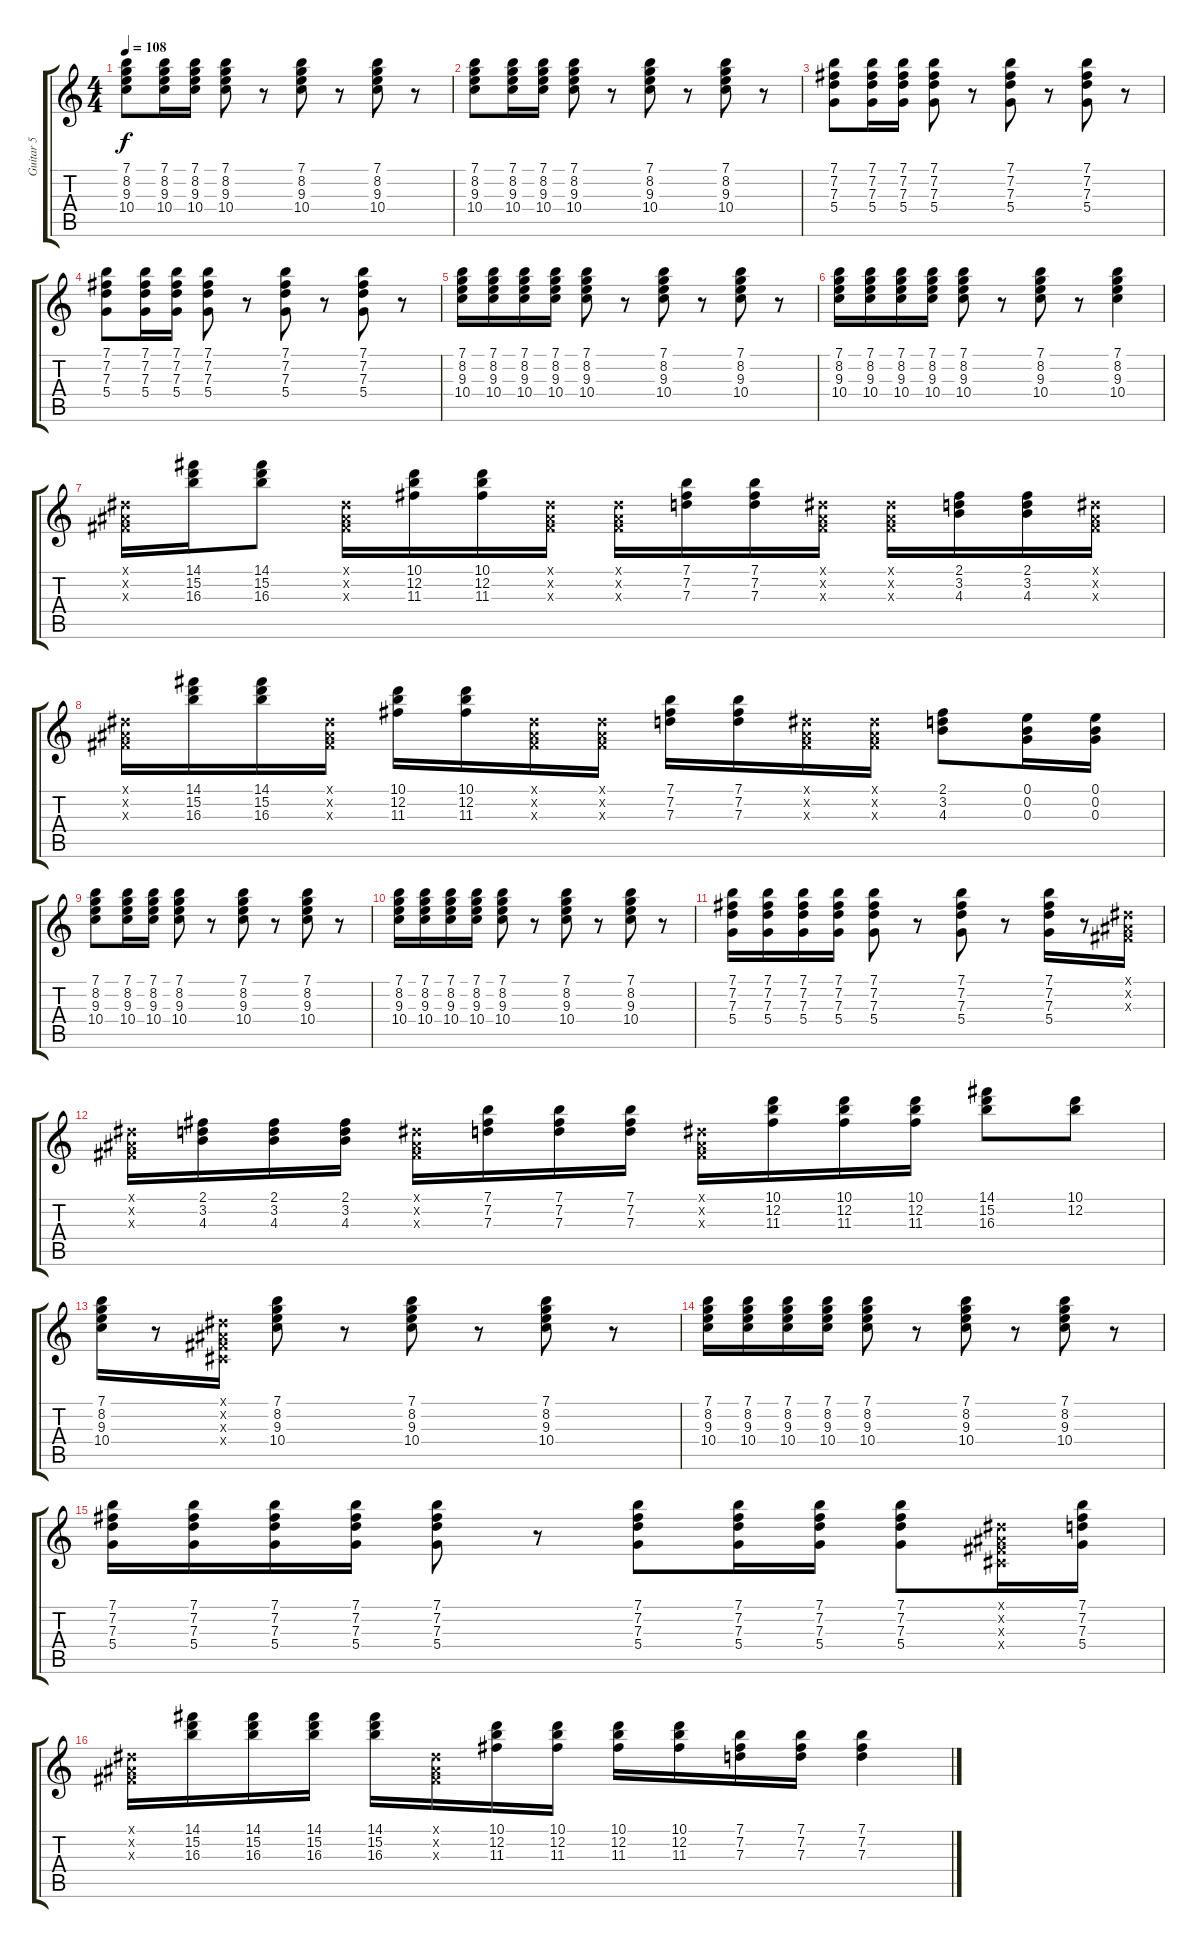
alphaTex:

\track ("Guitar 5" "Guitar 5") {instrument distortionguitar}
\staff {score tabs}
\tuning (E4 B3 G3 D3 A2 E2) {hide}
\ts (4 4)
\tempo 108
\clef g2
\ks c
(7.1 8.2 9.3 10.4).8{dy f} (7.1 8.2 9.3 10.4).16 (7.1 8.2 9.3 10.4).16 (7.1 8.2 9.3 10.4).8 r.8 (7.1 8.2 9.3 10.4).8 r.8 (7.1 8.2 9.3 10.4).8 r.8 |
(7.1 8.2 9.3 10.4).8 (7.1 8.2 9.3 10.4).16 (7.1 8.2 9.3 10.4).16 (7.1 8.2 9.3 10.4).8 r.8 (7.1 8.2 9.3 10.4).8 r.8 (7.1 8.2 9.3 10.4).8 r.8 |
(7.1 7.2 7.3 5.4).8 (7.1 7.2 7.3 5.4).16 (7.1 7.2 7.3 5.4).16 (7.1 7.2 7.3 5.4).8 r.8 (7.1 7.2 7.3 5.4).8 r.8 (7.1 7.2 7.3 5.4).8 r.8 |
(7.1 7.2 7.3 5.4).8 (7.1 7.2 7.3 5.4).16 (7.1 7.2 7.3 5.4).16 (7.1 7.2 7.3 5.4).8 r.8 (7.1 7.2 7.3 5.4).8 r.8 (7.1 7.2 7.3 5.4).8 r.8 |
(7.1 8.2 9.3 10.4).16 (7.1 8.2 9.3 10.4).16 (7.1 8.2 9.3 10.4).16 (7.1 8.2 9.3 10.4).16 (7.1 8.2 9.3 10.4).8 r.8 (7.1 8.2 9.3 10.4).8 r.8 (7.1 8.2 9.3 10.4).8 r.8 |
(7.1 8.2 9.3 10.4).16 (7.1 8.2 9.3 10.4).16 (7.1 8.2 9.3 10.4).16 (7.1 8.2 9.3 10.4).16 (7.1 8.2 9.3 10.4).8 r.8 (7.1 8.2 9.3 10.4).8 r.8 (7.1 8.2 9.3 10.4).4 |
(-1.1{x} -1.2{x} -1.3{x}).16 (14.1 15.2 16.3).16 (14.1 15.2 16.3).8 (-1.1{x} -1.2{x} -1.3{x}).16 (10.1 12.2 11.3).16 (10.1 12.2 11.3).16 (-1.1{x} -1.2{x} -1.3{x}).16 (-1.1{x} -1.2{x} -1.3{x}).16 (7.1 7.2 7.3).16 (7.1 7.2 7.3).16 (-1.1{x} -1.2{x} -1.3{x}).16 (-1.1{x} -1.2{x} -1.3{x}).16 (2.1 3.2 4.3).16 (2.1 3.2 4.3).16 (-1.1{x} -1.2{x} -1.3{x}).16 |
(-1.1{x} -1.2{x} -1.3{x}).16 (14.1 15.2 16.3).16 (14.1 15.2 16.3).16 (-1.1{x} -1.2{x} -1.3{x}).16 (10.1 12.2 11.3).16 (10.1 12.2 11.3).16 (-1.1{x} -1.2{x} -1.3{x}).16 (-1.1{x} -1.2{x} -1.3{x}).16 (7.1 7.2 7.3).16 (7.1 7.2 7.3).16 (-1.1{x} -1.2{x} -1.3{x}).16 (-1.1{x} -1.2{x} -1.3{x}).16 (2.1 3.2 4.3).8 (0.1 0.2 0.3).16 (0.1 0.2 0.3).16 |
(7.1 8.2 9.3 10.4).8 (7.1 8.2 9.3 10.4).16 (7.1 8.2 9.3 10.4).16 (7.1 8.2 9.3 10.4).8 r.8 (7.1 8.2 9.3 10.4).8 r.8 (7.1 8.2 9.3 10.4).8 r.8 |
(7.1 8.2 9.3 10.4).16 (7.1 8.2 9.3 10.4).16 (7.1 8.2 9.3 10.4).16 (7.1 8.2 9.3 10.4).16 (7.1 8.2 9.3 10.4).8 r.8 (7.1 8.2 9.3 10.4).8 r.8 (7.1 8.2 9.3 10.4).8 r.8 |
(7.1 7.2 7.3 5.4).16 (7.1 7.2 7.3 5.4).16 (7.1 7.2 7.3 5.4).16 (7.1 7.2 7.3 5.4).16 (7.1 7.2 7.3 5.4).8 r.8 (7.1 7.2 7.3 5.4).8 r.8 (7.1 7.2 7.3 5.4).16 r.8 (-1.1{x} -1.2{x} -1.3{x}).16 |
(-1.1{x} -1.2{x} -1.3{x}).16 (2.1 3.2 4.3).16 (2.1 3.2 4.3).16 (2.1 3.2 4.3).16 (-1.1{x} -1.2{x} -1.3{x}).16 (7.1 7.2 7.3).16 (7.1 7.2 7.3).16 (7.1 7.2 7.3).16 (-1.1{x} -1.2{x} -1.3{x}).16 (10.1 12.2 11.3).16 (10.1 12.2 11.3).16 (10.1 12.2 11.3).16 (14.1 15.2 16.3).8 (10.1 12.2).8 |
(7.1 8.2 9.3 10.4).16 r.8 (-1.1{x} -1.2{x} -1.3{x} -1.4{x}).16 (7.1 8.2 9.3 10.4).8 r.8 (7.1 8.2 9.3 10.4).8 r.8 (7.1 8.2 9.3 10.4).8 r.8 |
(7.1 8.2 9.3 10.4).16 (7.1 8.2 9.3 10.4).16 (7.1 8.2 9.3 10.4).16 (7.1 8.2 9.3 10.4).16 (7.1 8.2 9.3 10.4).8 r.8 (7.1 8.2 9.3 10.4).8 r.8 (7.1 8.2 9.3 10.4).8 r.8 |
(7.1 7.2 7.3 5.4).16 (7.1 7.2 7.3 5.4).16 (7.1 7.2 7.3 5.4).16 (7.1 7.2 7.3 5.4).16 (7.1 7.2 7.3 5.4).8 r.8 (7.1 7.2 7.3 5.4).8 (7.1 7.2 7.3 5.4).16 (7.1 7.2 7.3 5.4).16 (7.1 7.2 7.3 5.4).8 (-1.1{x} -1.2{x} -1.3{x} -1.4{x}).16 (7.1 7.2 7.3 5.4).16 |
(-1.1{x} -1.2{x} -1.3{x}).16 (14.1 15.2 16.3).16 (14.1 15.2 16.3).16 (14.1 15.2 16.3).16 (14.1 15.2 16.3).16 (-1.1{x} -1.2{x} -1.3{x}).16 (10.1 12.2 11.3).16 (10.1 12.2 11.3).16 (10.1 12.2 11.3).16 (10.1 12.2 11.3).16 (7.1 7.2 7.3).16 (7.1 7.2 7.3).16 (7.1 7.2 7.3).4
